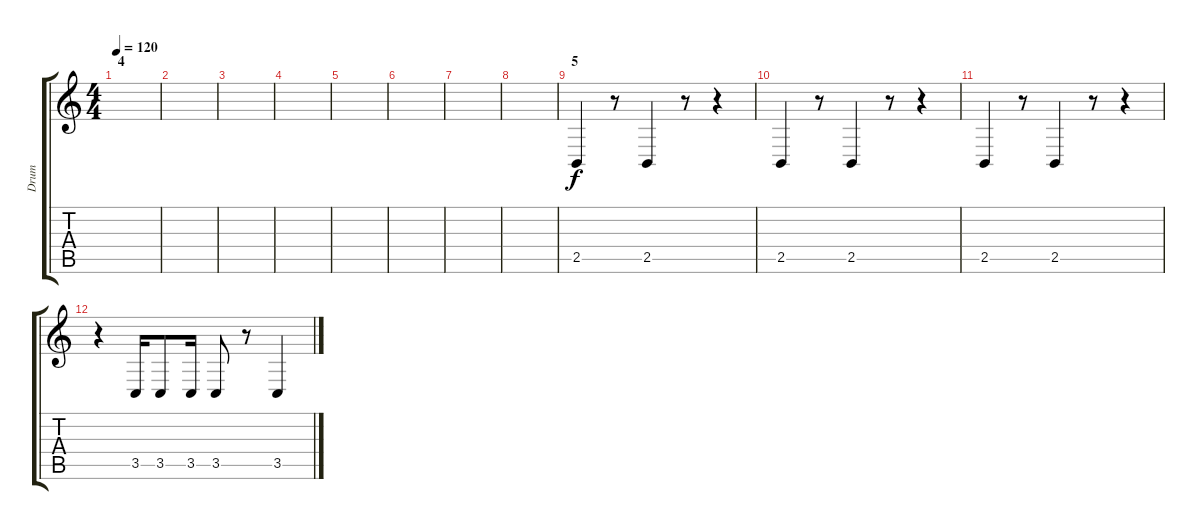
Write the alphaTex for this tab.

\track ("Drum" "Drum") {instrument melodictom}
\staff {score tabs}
\tuning (E4 B3 G3 D3 A2 E2) {hide}
\ts (4 4)
\section ("" "4")
\tempo 120
\clef g2
\ks c
|
|
|
|
|
|
|
|
\section ("" "5")
2.5.4 r.8 2.5.4 r.8 r.4 |
2.5.4 r.8 2.5.4 r.8 r.4 |
2.5.4 r.8 2.5.4 r.8 r.4 |
r.4 3.5.16 3.5.8 3.5.16 3.5.8 r.8 3.5.4
